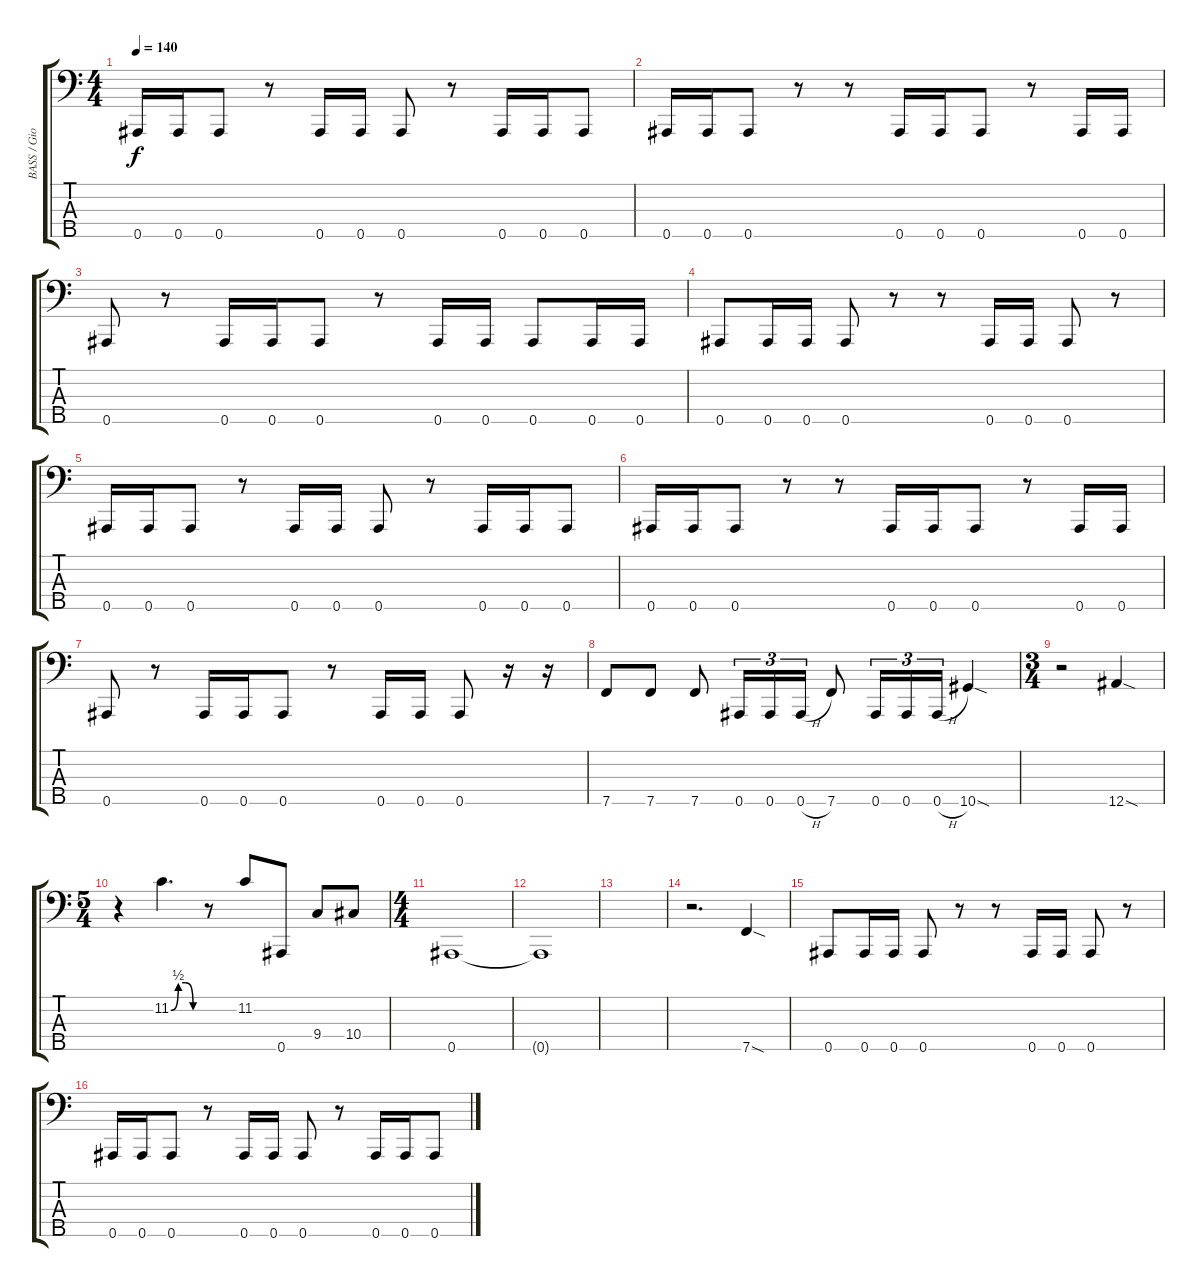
\track ("BASS / Gio" "BASS / Gio") {instrument electricbassfinger}
\staff {score tabs}
\tuning (Gb2 Db2 Ab1 Eb1 Bb0) {hide}
\ts (4 4)
\tempo 140
\clef f4
\ks c
0.5.16{dy f} 0.5.16 0.5.8 r.8 0.5.16 0.5.16 0.5.8 r.8 0.5.16 0.5.16 0.5.8 |
0.5.16 0.5.16 0.5.8 r.8 r.8 0.5.16 0.5.16 0.5.8 r.8 0.5.16 0.5.16 |
0.5.8 r.8 0.5.16 0.5.16 0.5.8 r.8 0.5.16 0.5.16 0.5.8 0.5.16 0.5.16 |
0.5.8 0.5.16 0.5.16 0.5.8 r.8 r.8 0.5.16 0.5.16 0.5.8 r.8 |
0.5.16 0.5.16 0.5.8 r.8 0.5.16 0.5.16 0.5.8 r.8 0.5.16 0.5.16 0.5.8 |
0.5.16 0.5.16 0.5.8 r.8 r.8 0.5.16 0.5.16 0.5.8 r.8 0.5.16 0.5.16 |
0.5.8 r.8 0.5.16 0.5.16 0.5.8 r.8 0.5.16 0.5.16 0.5.8 r.16 r.16 |
7.5.8 7.5.8 7.5.8 0.5.16{tu (3 2)} 0.5.16{tu (3 2)} 0.5{h}.16{tu (3 2)} 7.5.8 0.5.16{tu (3 2)} 0.5.16{tu (3 2)} 0.5{h}.16{tu (3 2)} 10.5{sod}.4 |
\ts (3 4)
r.2 12.5{sod}.4 |
\ts (5 4)
r.4 11.2{be (custom 0 0 15 2 30 2 45 0 60 0)}.4{d} r.8 11.2.8 0.5.8 9.4.8 10.4.8 |
\ts (4 4)
0.5.1 |
0.5{t}.1 |
|
r.2{d} 7.5{sod}.4 |
0.5.8 0.5.16 0.5.16 0.5.8 r.8 r.8 0.5.16 0.5.16 0.5.8 r.8 |
0.5.16 0.5.16 0.5.8 r.8 0.5.16 0.5.16 0.5.8 r.8 0.5.16 0.5.16 0.5.8
